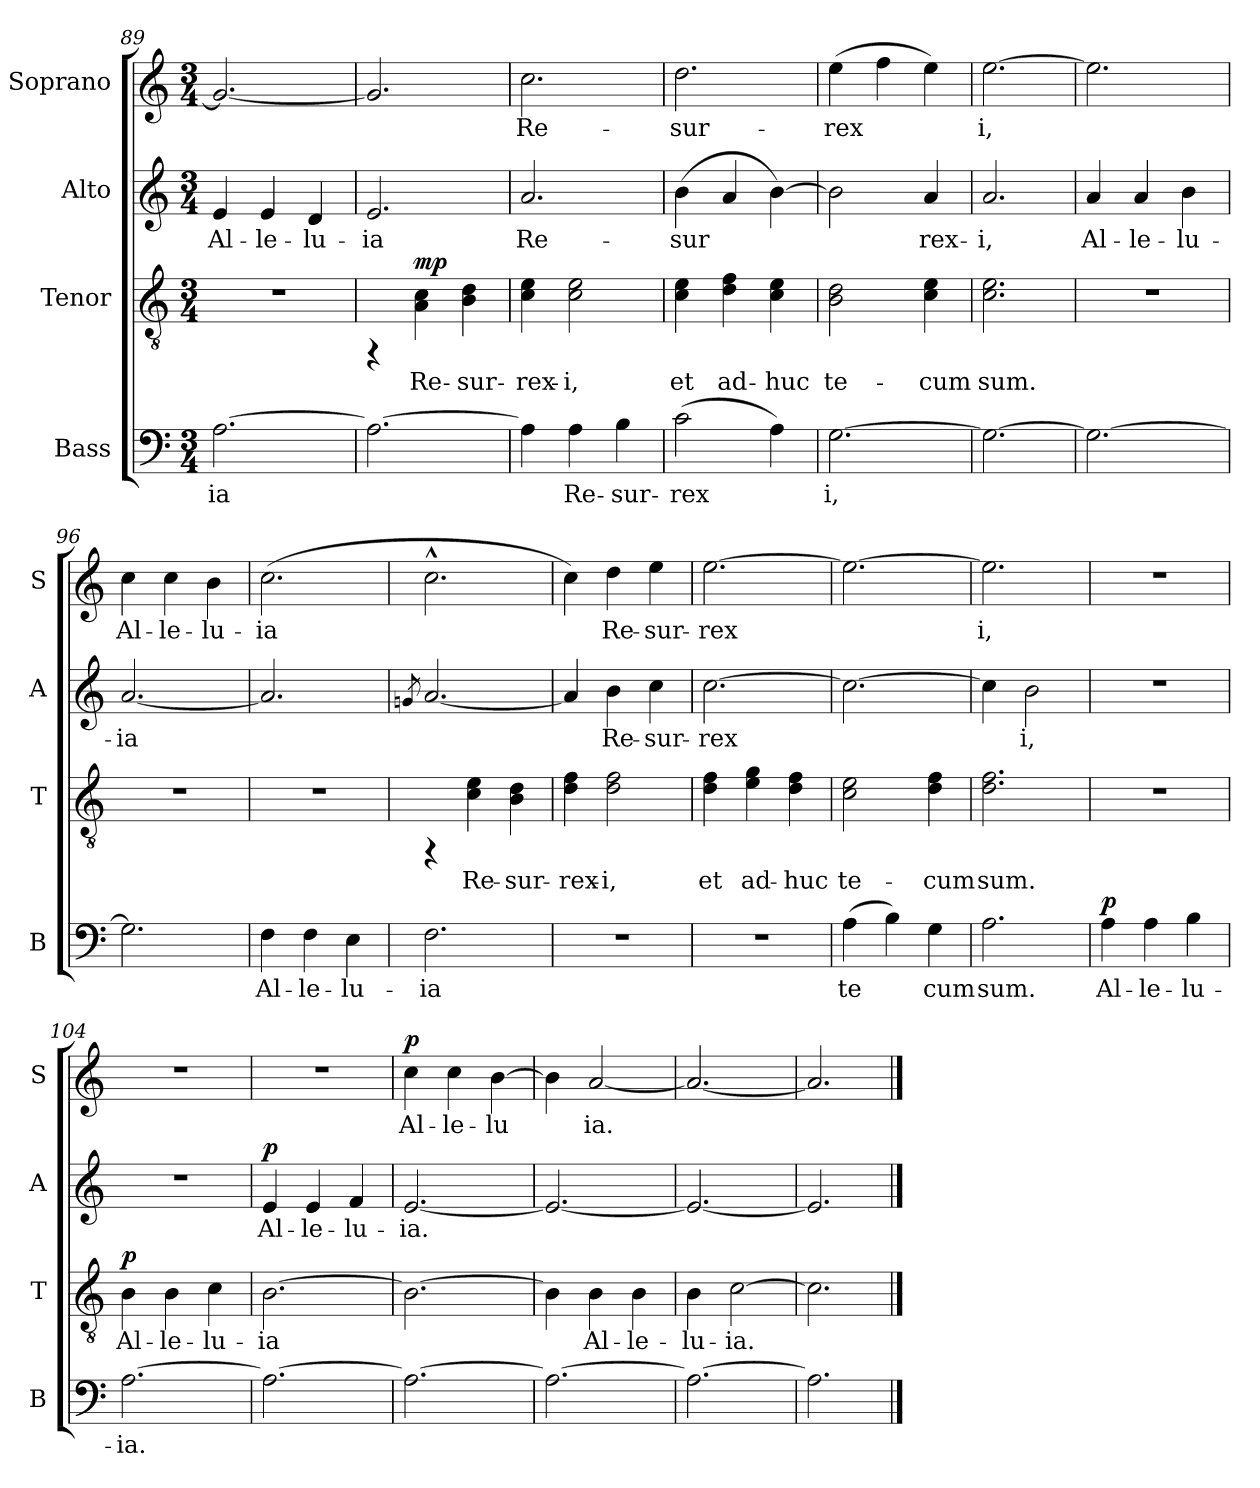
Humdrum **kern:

**kern	**text	**dynam	**kern	**text	**dynam	**kern	**text	**dynam	**kern	**text	**dynam
*part4	*part4	*part4	*part3	*part3	*part3	*part2	*part2	*part2	*part1	*part1	*part1
*staff4	*staff4	*staff4	*staff3	*staff3	*staff3	*staff2	*staff2	*staff2	*staff1	*staff1	*staff1
*I"Bass	*	*	*I"Tenor	*	*	*I"Alto	*	*	*I"Soprano	*	*
*I'B	*	*	*I'T	*	*	*I'A	*	*	*I'S	*	*
*clefF4	*	*	*clefGv2	*	*	*clefG2	*	*	*clefG2	*	*
*k[]	*	*	*k[]	*	*	*k[]	*	*	*k[]	*	*
*C:	*	*	*C:	*	*	*C:	*	*	*C:	*	*
*M3/4	*	*	*M3/4	*	*	*M3/4	*	*	*M3/4	*	*
=89	=89	=89	=89	=89	=89	=89	=89	=89	=89	=89	=89
!	!LO:LY:b:cj	!	!	!	!	!	!LO:LY:b:cj	!	!	!LO:LY:b:cj	!
[>2.A\	-ia	.	2.r	.	.	4e/	Al-	.	2.g/_<	.	.
!	!	!	!	!	!	!	!LO:LY:b:cj	!	!	!	!
.	.	.	.	.	.	4e/	-le-	.	.	.	.
!	!	!	!	!	!	!	!LO:LY:b:cj	!	!	!	!
.	.	.	.	.	.	4d/	-lu-	.	.	.	.
=90	=90	=90	=90	=90	=90	=90	=90	=90	=90	=90	=90
!	!LO:LY:b:cj	!	!	!	!	!	!LO:LY:b:cj	!	!	!LO:LY:b:cj	!
2.A\_<	.	.	4rFF	.	.	2.e/	-ia	.	2.g/]	.	.
!	!	!	!	!LO:LY:b:cj	!LO:DY:a	!	!	!	!	!	!
.	.	.	4c\ 4A\	Re-	mp	.	.	.	.	.	.
!	!	!	!	!LO:LY:b:cj	!	!	!	!	!	!	!
.	.	.	4d\ 4B\	-sur-	.	.	.	.	.	.	.
!!LO:PB:g=z
=91	=91	=91	=91	=91	=91	=91	=91	=91	=91	=91	=91
!	!LO:LY:b:cj	!	!	!LO:LY:b:cj	!	!	!LO:LY:b:cj	!	!	!LO:LY:b:cj	!
4A\]	.	.	4e\ 4c\	-rex-	.	2.a/	Re-	.	2.cc\	Re-	.
!	!LO:LY:b:cj	!	!	!LO:LY:b:cj	!	!	!	!	!	!	!
4A\	Re-	.	2e\ 2c\	-i,	.	.	.	.	.	.	.
!	!LO:LY:b:cj	!	!	!	!	!	!	!	!	!	!
4B\	-sur-	.	.	.	.	.	.	.	.	.	.
=92	=92	=92	=92	=92	=92	=92	=92	=92	=92	=92	=92
!	!LO:LY:b:cj	!	!	!LO:LY:b:cj	!	!	!LO:LY:b:cj	!	!	!LO:LY:b:cj	!
(>2c\	-rex-	.	4e\ 4c\	et	.	(>4b\	-sur-	.	2.dd\	-sur-	.
!	!	!	!	!LO:LY:b:cj	!	!	!LO:LY:b:cj	!	!	!	!
.	.	.	4f\ 4d\	ad-	.	4a/	--	.	.	.	.
!	!LO:LY:b:cj	!	!	!LO:LY:b:cj	!	!	!LO:LY:b:cj	!	!	!	!
4A\)	--	.	4e\ 4c\	-huc	.	[>4b\)	--	.	.	.	.
=93	=93	=93	=93	=93	=93	=93	=93	=93	=93	=93	=93
!	!LO:LY:b:cj	!	!	!LO:LY:b:cj	!	!	!LO:LY:b:cj	!	!	!LO:LY:b:cj	!
[>2.G\	-i,	.	2d\ 2B\	te-	.	2b\]	--	.	(>4ee\	-rex-	.
!	!	!	!	!	!	!	!	!	!	!LO:LY:b:cj	!
.	.	.	.	.	.	.	.	.	4ff\	--	.
!	!	!	!	!LO:LY:b:cj	!	!	!LO:LY:b:cj	!	!	!LO:LY:b:cj	!
.	.	.	4e\ 4c\	-cum	.	4a/	-rex-	.	4ee\)	--	.
=94	=94	=94	=94	=94	=94	=94	=94	=94	=94	=94	=94
!	!LO:LY:b:cj	!	!	!LO:LY:b:cj	!	!	!LO:LY:b:cj	!	!	!LO:LY:b:cj	!
2.G\_>	.	.	2.e\ 2.c\	sum.	.	2.a/	-i,	.	[>2.ee\	-i,	.
=95	=95	=95	=95	=95	=95	=95	=95	=95	=95	=95	=95
!	!LO:LY:b:cj	!	!	!	!	!	!LO:LY:b:cj	!	!	!LO:LY:b:cj	!
2.G\_>	.	.	2.r	.	.	4a/	Al-	.	2.ee\]	.	.
!	!	!	!	!	!	!	!LO:LY:b:cj	!	!	!	!
.	.	.	.	.	.	4a/	-le-	.	.	.	.
!	!	!	!	!	!	!	!LO:LY:b:cj	!	!	!	!
.	.	.	.	.	.	4b\	-lu-	.	.	.	.
=96	=96	=96	=96	=96	=96	=96	=96	=96	=96	=96	=96
!	!LO:LY:b:cj	!	!	!	!	!	!LO:LY:b:cj	!	!	!LO:LY:b:cj	!
2.G\]	.	.	2.r	.	.	[<2.a/	-ia	.	4cc\	Al-	.
!	!	!	!	!	!	!	!	!	!	!LO:LY:b:cj	!
.	.	.	.	.	.	.	.	.	4cc\	-le-	.
!	!	!	!	!	!	!	!	!	!	!LO:LY:b:cj	!
.	.	.	.	.	.	.	.	.	4b\	-lu-	.
=97	=97	=97	=97	=97	=97	=97	=97	=97	=97	=97	=97
!	!LO:LY:b:cj	!	!	!	!	!	!LO:LY:b:cj	!	!	!LO:LY:b:cj	!
4F\	Al-	.	2.r	.	.	2.a/]	.	.	(>2.cc\	-ia	.
!	!LO:LY:b:cj	!	!	!	!	!	!	!	!	!	!
4F\	-le-	.	.	.	.	.	.	.	.	.	.
!	!LO:LY:b:cj	!	!	!	!	!	!	!	!	!	!
4E\	-lu-	.	.	.	.	.	.	.	.	.	.
!!LO:PB:g=z
=98	=98	=98	=98	=98	=98	=98	=98	=98	=98	=98	=98
.	.	.	.	.	.	8qgn/	.	.	.	.	.
!	!LO:LY:b:cj	!	!	!	!	!	!LO:LY:b:cj	!	!	!LO:LY:b:cj	!
2.F\	-ia	.	4rFF	.	.	[<2.a/	.	.	2.cc^^>\	.	.
!	!	!	!	!LO:LY:b:cj	!	!	!	!	!	!	!
.	.	.	4e\ 4c\	Re-	.	.	.	.	.	.	.
!	!	!	!	!LO:LY:b:cj	!	!	!	!	!	!	!
.	.	.	4d\ 4B\	-sur-	.	.	.	.	.	.	.
=99	=99	=99	=99	=99	=99	=99	=99	=99	=99	=99	=99
!	!	!	!	!LO:LY:b:cj	!	!	!LO:LY:b:cj	!	!	!LO:LY:b:cj	!
2.r	.	.	4f\ 4d\	-rex-	.	4a/]	.	.	4cc\)	.	.
!	!	!	!	!LO:LY:b:cj	!	!	!LO:LY:b:cj	!	!	!LO:LY:b:cj	!
.	.	.	2f\ 2d\	-i,	.	4b\	Re-	.	4dd\	Re-	.
!	!	!	!	!	!	!	!LO:LY:b:cj	!	!	!LO:LY:b:cj	!
.	.	.	.	.	.	4cc\	-sur-	.	4ee\	-sur-	.
=100	=100	=100	=100	=100	=100	=100	=100	=100	=100	=100	=100
!	!	!	!	!LO:LY:b:cj	!	!	!LO:LY:b:cj	!	!	!LO:LY:b:cj	!
2.r	.	.	4f\ 4d\	et	.	[>2.cc\	-rex-	.	[>2.ee\	-rex-	.
!	!	!	!	!LO:LY:b:cj	!	!	!	!	!	!	!
.	.	.	4g\ 4e\	ad-	.	.	.	.	.	.	.
!	!	!	!	!LO:LY:b:cj	!	!	!	!	!	!	!
.	.	.	4f\ 4d\	-huc	.	.	.	.	.	.	.
=101	=101	=101	=101	=101	=101	=101	=101	=101	=101	=101	=101
!	!LO:LY:b:cj	!	!	!LO:LY:b:cj	!	!	!LO:LY:b:cj	!	!	!LO:LY:b:cj	!
(>4A\	te-	.	2e\ 2c\	te-	.	2.cc\_>	--	.	2.ee\_>	--	.
!	!LO:LY:b:cj	!	!	!	!	!	!	!	!	!	!
4B\)	--	.	.	.	.	.	.	.	.	.	.
!	!LO:LY:b:cj	!	!	!LO:LY:b:cj	!	!	!	!	!	!	!
4G\	-cum	.	4f\ 4d\	-cum	.	.	.	.	.	.	.
=102	=102	=102	=102	=102	=102	=102	=102	=102	=102	=102	=102
!	!LO:LY:b:cj	!	!	!LO:LY:b:cj	!	!	!LO:LY:b:cj	!	!	!LO:LY:b:cj	!
2.A\	sum.	.	2.f\ 2.d\	sum.	.	4cc\]	--	.	2.ee\]	-i,	.
!	!	!	!	!	!	!	!LO:LY:b:cj	!	!	!	!
.	.	.	.	.	.	2b\	-i,	.	.	.	.
=103	=103	=103	=103	=103	=103	=103	=103	=103	=103	=103	=103
!	!LO:LY:b:cj	!LO:DY:a	!	!	!	!	!	!	!	!	!
4A\	Al-	p	2.r	.	.	2.r	.	.	2.r	.	.
!	!LO:LY:b:cj	!	!	!	!	!	!	!	!	!	!
4A\	-le-	.	.	.	.	.	.	.	.	.	.
!	!LO:LY:b:cj	!	!	!	!	!	!	!	!	!	!
4B\	-lu-	.	.	.	.	.	.	.	.	.	.
=104	=104	=104	=104	=104	=104	=104	=104	=104	=104	=104	=104
!	!LO:LY:b:cj	!	!	!LO:LY:b:cj	!LO:DY:a	!	!	!	!	!	!
[<2.A\	-ia.	.	4B\	Al-	p	2.r	.	.	2.r	.	.
!	!	!	!	!LO:LY:b:cj	!	!	!	!	!	!	!
.	.	.	4B\	-le-	.	.	.	.	.	.	.
!	!	!	!	!LO:LY:b:cj	!	!	!	!	!	!	!
.	.	.	4c\	-lu-	.	.	.	.	.	.	.
!!LO:LB:g=z
=105	=105	=105	=105	=105	=105	=105	=105	=105	=105	=105	=105
!	!LO:LY:b:cj	!	!	!LO:LY:b:cj	!	!	!LO:LY:b:cj	!LO:DY:a	!	!	!
2.A\_>	.	.	[>2.B\	-ia	.	4e/	Al-	p	2.r	.	.
!	!	!	!	!	!	!	!LO:LY:b:cj	!	!	!	!
.	.	.	.	.	.	4e/	-le-	.	.	.	.
!	!	!	!	!	!	!	!LO:LY:b:cj	!	!	!	!
.	.	.	.	.	.	4f/	-lu-	.	.	.	.
=106	=106	=106	=106	=106	=106	=106	=106	=106	=106	=106	=106
!	!LO:LY:b:cj	!	!	!LO:LY:b:cj	!	!	!LO:LY:b:cj	!	!	!LO:LY:b:cj	!LO:DY:a
2.A\_>	.	.	2.B\_>	.	.	[<2.e/	-ia.	.	4cc\	Al-	p
!	!	!	!	!	!	!	!	!	!	!LO:LY:b:cj	!
.	.	.	.	.	.	.	.	.	4cc\	-le-	.
!	!	!	!	!	!	!	!	!	!	!LO:LY:b:cj	!
.	.	.	.	.	.	.	.	.	[>4b\	-lu-	.
=107	=107	=107	=107	=107	=107	=107	=107	=107	=107	=107	=107
!	!LO:LY:b:cj	!	!	!LO:LY:b:cj	!	!	!LO:LY:b:cj	!	!	!LO:LY:b:cj	!
2.A\_>	.	.	4B\]	.	.	2.e/_<	.	.	4b\]	--	.
!	!	!	!	!LO:LY:b:cj	!	!	!	!	!	!LO:LY:b:cj	!
.	.	.	4B\	Al-	.	.	.	.	[<2a/	-ia.	.
!	!	!	!	!LO:LY:b:cj	!	!	!	!	!	!	!
.	.	.	4B\	-le-	.	.	.	.	.	.	.
=108	=108	=108	=108	=108	=108	=108	=108	=108	=108	=108	=108
!	!LO:LY:b:cj	!	!	!LO:LY:b:cj	!	!	!LO:LY:b:cj	!	!	!LO:LY:b:cj	!
2.A\_>	.	.	4B\	-lu-	.	2.e/_<	.	.	2.a/_<	.	.
!	!	!	!	!LO:LY:b:cj	!	!	!	!	!	!	!
.	.	.	[>2c\	-ia.	.	.	.	.	.	.	.
=109	=109	=109	=109	=109	=109	=109	=109	=109	=109	=109	=109
!	!LO:LY:b:cj	!	!	!LO:LY:b:cj	!	!	!LO:LY:b:cj	!	!	!LO:LY:b:cj	!
2.A\]	.	.	2.c\]	.	.	2.e/]	.	.	2.a/]	.	.
==	==	==	==	==	==	==	==	==	==	==	==
*-	*-	*-	*-	*-	*-	*-	*-	*-	*-	*-	*-
